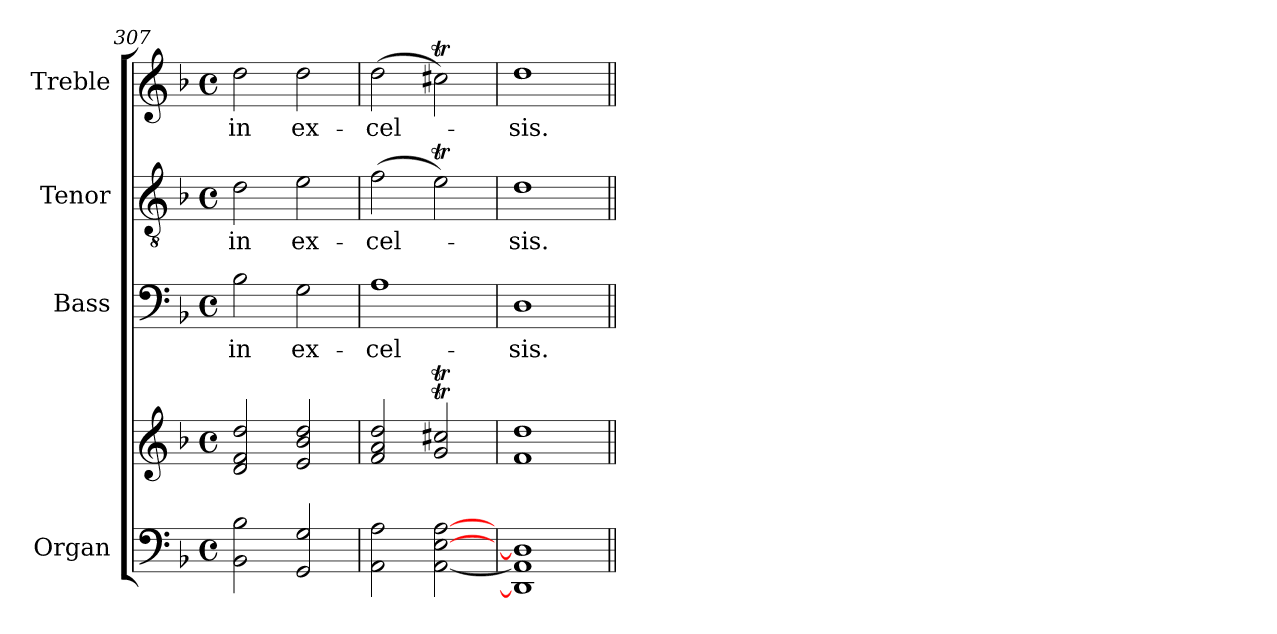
**kern	**kern	**kern	**text	**kern	**text	**kern	**text
*part4	*part4	*part3	*part3	*part2	*part2	*part1	*part1
*staff5	*staff4	*staff3	*staff3	*staff2	*staff2	*staff1	*staff1
*I"Organ	*	*I"Bass	*	*I"Tenor	*	*I"Treble	*
*I'Organ	*	*I'Bass	*	*I'Tenor	*	*I'Treble	*
*clefF4	*clefG2	*clefF4	*	*clefGv2	*	*clefG2	*
*k[b-]	*k[b-]	*k[b-]	*	*k[b-]	*	*k[b-]	*
*F:	*F:	*F:	*	*F:	*	*F:	*
*M4/4	*M4/4	*M4/4	*	*M4/4	*	*M4/4	*
*met(c)	*met(c)	*met(c)	*	*met(c)	*	*met(c)	*
=307	=307	=307	=307	=307	=307	=307	=307
!	!	!	!LO:LY:b	!	!LO:LY:b	!	!LO:LY:b
2BB- 2B-	2d 2f 2dd	2B-	in	2d	in	2dd	in
!	!	!	!LO:LY:b	!	!LO:LY:b	!	!LO:LY:b
2GG 2G	2e 2b- 2dd	2G	ex-	2e	ex-	2dd	ex-
=308	=308	=308	=308	=308	=308	=308	=308
!	!	!	!LO:LY:b	!	!LO:LY:b	!	!LO:LY:b
2AA 2A	2f 2a 2dd	1A	-cel-	(>2f	-cel-	(>2dd	-cel-
[2AA [2E [2A	2gT 2cc#XT	.	.	2et)	.	2cc#Xt)	.
=309	=309	=309	=309	=309	=309	=309	=309
!	!	!	!LO:LY:b	!	!LO:LY:b	!	!LO:LY:b
1DD] 1AA] 1D]	1f 1dd	1D	-sis.	1d	sis.	1dd	sis.
=||	=||	=||	=||	=||	=||	=||	=||
*-	*-	*-	*-	*-	*-	*-	*-
